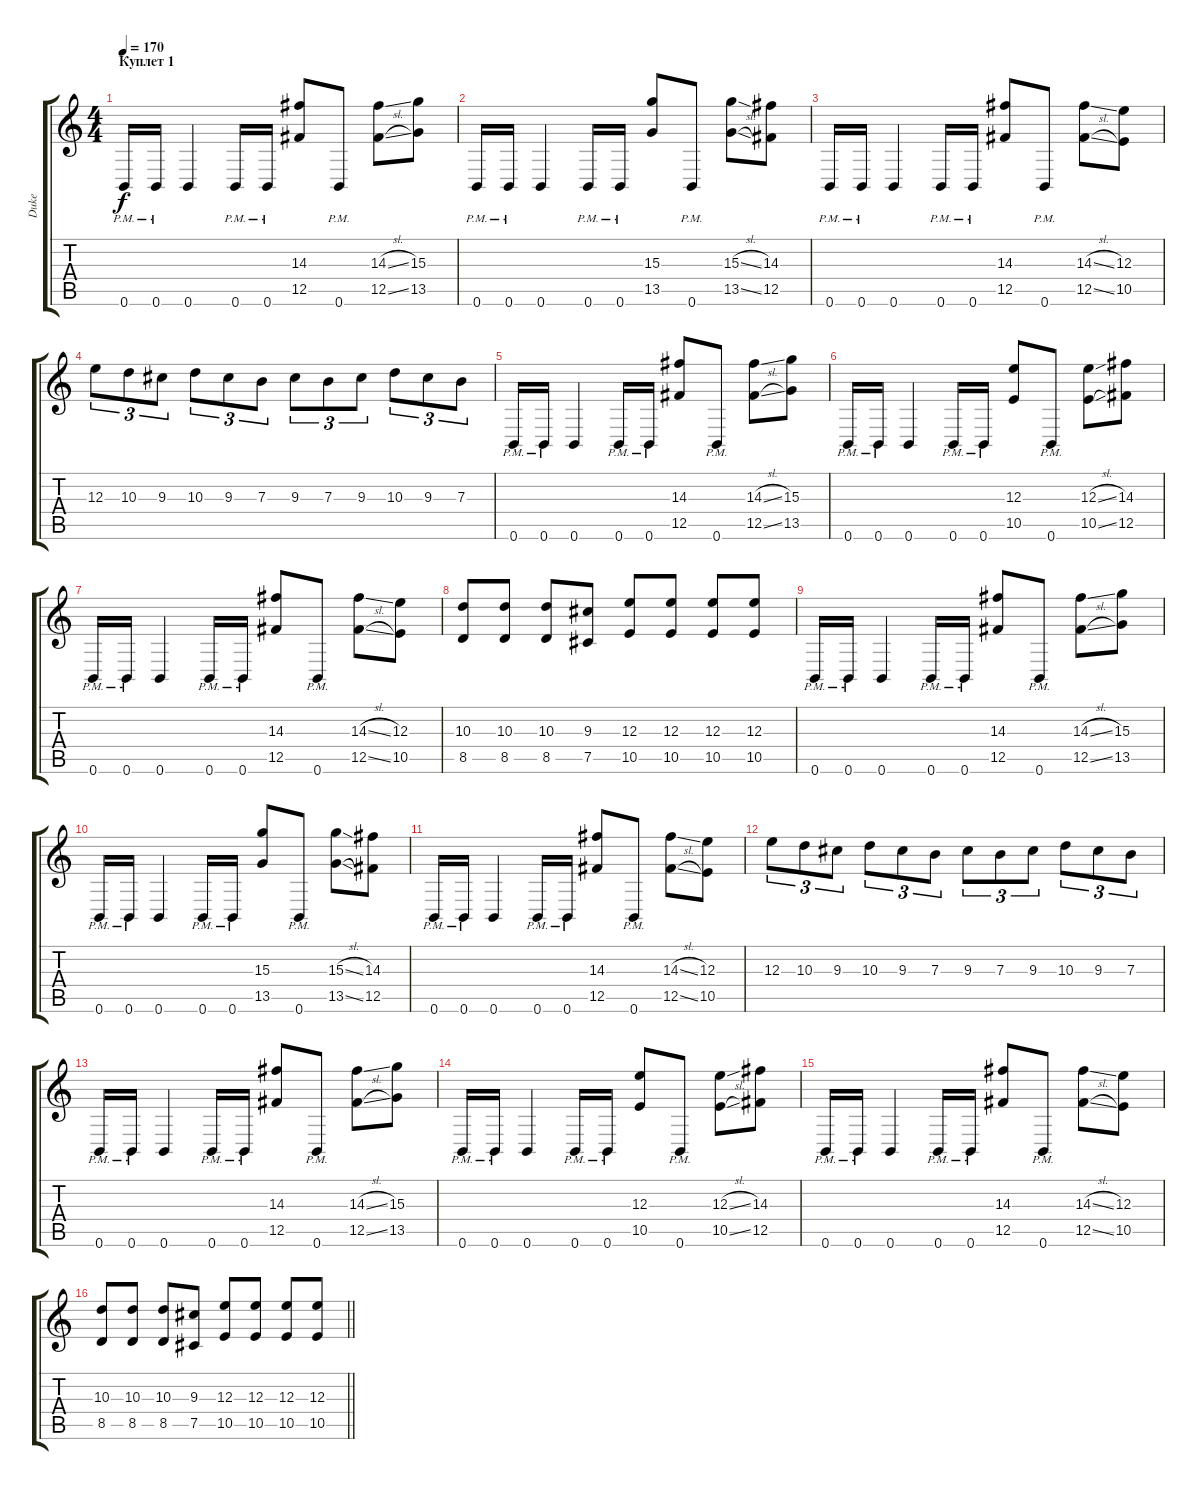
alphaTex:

\track ("Duke" "Duke") {instrument overdrivenguitar}
\staff {score tabs}
\tuning (Db4 Ab3 E3 B2 Gb2 B1) {hide}
\ts (4 4)
\section ("" "Куплет 1")
\tempo 170
\clef g2
\ks c
0.6{pm}.16{dy f} 0.6{pm}.16 0.6.4 0.6{pm}.16 0.6{pm}.16 (14.3 12.5).8 0.6{pm}.8 (14.3{sl} 12.5{sl}).8 (15.3 13.5).8 |
0.6{pm}.16 0.6{pm}.16 0.6.4 0.6{pm}.16 0.6{pm}.16 (15.3 13.5).8 0.6{pm}.8 (15.3{sl} 13.5{sl}).8 (14.3 12.5).8 |
0.6{pm}.16 0.6{pm}.16 0.6.4 0.6{pm}.16 0.6{pm}.16 (14.3 12.5).8 0.6{pm}.8 (14.3{sl} 12.5{sl}).8 (12.3 10.5).8 |
12.3.8{tu (3 2)} 10.3.8{tu (3 2)} 9.3.8{tu (3 2)} 10.3.8{tu (3 2)} 9.3.8{tu (3 2)} 7.3.8{tu (3 2)} 9.3.8{tu (3 2)} 7.3.8{tu (3 2)} 9.3.8{tu (3 2)} 10.3.8{tu (3 2)} 9.3.8{tu (3 2)} 7.3.8{tu (3 2)} |
0.6{pm}.16 0.6{pm}.16 0.6.4 0.6{pm}.16 0.6{pm}.16 (14.3 12.5).8 0.6{pm}.8 (14.3{sl} 12.5{sl}).8 (15.3 13.5).8 |
0.6{pm}.16 0.6{pm}.16 0.6.4 0.6{pm}.16 0.6{pm}.16 (12.3 10.5).8 0.6{pm}.8 (12.3{sl} 10.5{sl}).8 (14.3 12.5).8 |
0.6{pm}.16 0.6{pm}.16 0.6.4 0.6{pm}.16 0.6{pm}.16 (14.3 12.5).8 0.6{pm}.8 (14.3{sl} 12.5{sl}).8 (12.3 10.5).8 |
(10.3 8.5).8 (10.3 8.5).8 (10.3 8.5).8 (9.3 7.5).8 (12.3 10.5).8 (12.3 10.5).8 (12.3 10.5).8 (12.3 10.5).8 |
0.6{pm}.16 0.6{pm}.16 0.6.4 0.6{pm}.16 0.6{pm}.16 (14.3 12.5).8 0.6{pm}.8 (14.3{sl} 12.5{sl}).8 (15.3 13.5).8 |
0.6{pm}.16 0.6{pm}.16 0.6.4 0.6{pm}.16 0.6{pm}.16 (15.3 13.5).8 0.6{pm}.8 (15.3{sl} 13.5{sl}).8 (14.3 12.5).8 |
0.6{pm}.16 0.6{pm}.16 0.6.4 0.6{pm}.16 0.6{pm}.16 (14.3 12.5).8 0.6{pm}.8 (14.3{sl} 12.5{sl}).8 (12.3 10.5).8 |
12.3.8{tu (3 2)} 10.3.8{tu (3 2)} 9.3.8{tu (3 2)} 10.3.8{tu (3 2)} 9.3.8{tu (3 2)} 7.3.8{tu (3 2)} 9.3.8{tu (3 2)} 7.3.8{tu (3 2)} 9.3.8{tu (3 2)} 10.3.8{tu (3 2)} 9.3.8{tu (3 2)} 7.3.8{tu (3 2)} |
0.6{pm}.16 0.6{pm}.16 0.6.4 0.6{pm}.16 0.6{pm}.16 (14.3 12.5).8 0.6{pm}.8 (14.3{sl} 12.5{sl}).8 (15.3 13.5).8 |
0.6{pm}.16 0.6{pm}.16 0.6.4 0.6{pm}.16 0.6{pm}.16 (12.3 10.5).8 0.6{pm}.8 (12.3{sl} 10.5{sl}).8 (14.3 12.5).8 |
0.6{pm}.16 0.6{pm}.16 0.6.4 0.6{pm}.16 0.6{pm}.16 (14.3 12.5).8 0.6{pm}.8 (14.3{sl} 12.5{sl}).8 (12.3 10.5).8 |
\barLineRight lightlight
(10.3 8.5).8 (10.3 8.5).8 (10.3 8.5).8 (9.3 7.5).8 (12.3 10.5).8 (12.3 10.5).8 (12.3 10.5).8 (12.3 10.5).8
